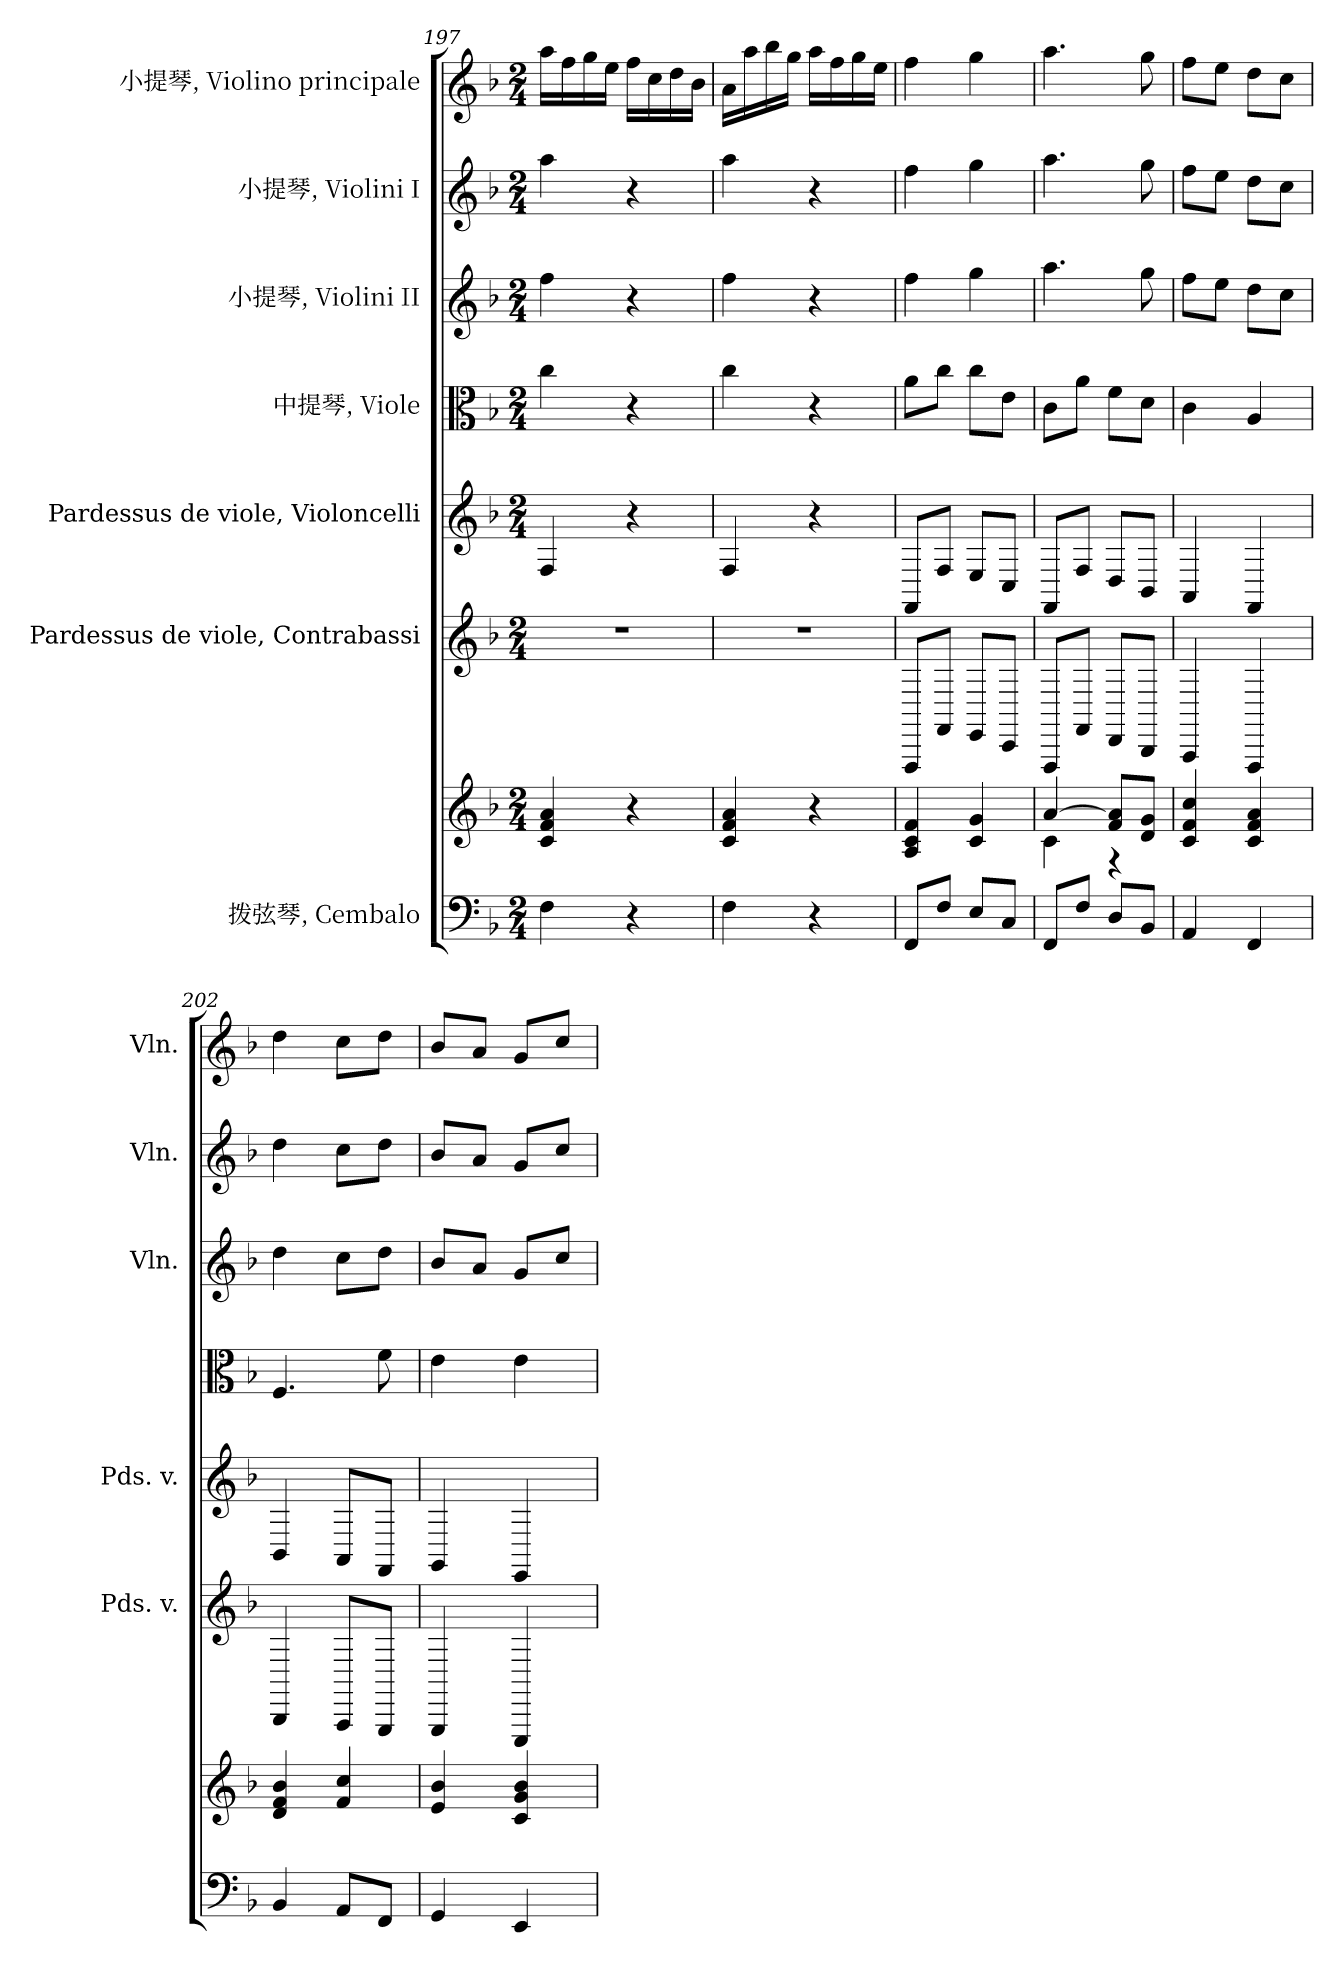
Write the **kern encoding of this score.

**kern	**kern	**kern	**kern	**kern	**kern	**kern	**kern
*part7	*part7	*part6	*part5	*part4	*part3	*part2	*part1
*staff8	*staff7	*staff6	*staff5	*staff4	*staff3	*staff2	*staff1
*I"拨弦琴, Cembalo	*	*I"Pardessus de viole, Contrabassi	*I"Pardessus de viole, Violoncelli	*I"中提琴, Viole	*I"小提琴, Violini II	*I"小提琴, Violini I	*I"小提琴, Violino principale
*	*	*I'Pds. v.	*I'Pds. v.	*	*I'Vln.	*I'Vln.	*I'Vln.
*clefF4	*clefG2	*clefG2	*clefG2	*clefC3	*clefG2	*clefG2	*clefG2
*k[b-]	*k[b-]	*k[b-]	*k[b-]	*k[b-]	*k[b-]	*k[b-]	*k[b-]
*M2/4	*M2/4	*M2/4	*M2/4	*M2/4	*M2/4	*M2/4	*M2/4
=197	=197	=197	=197	=197	=197	=197	=197
4F\	4c/ 4f/ 4a/	2r	4F/	4cc\	4ff\	4aa\	16aa\LL
.	.	.	.	.	.	.	16ff\
.	.	.	.	.	.	.	16gg\
.	.	.	.	.	.	.	16ee\JJ
4r	4r	.	4r	4r	4r	4r	16ff\LL
.	.	.	.	.	.	.	16cc\
.	.	.	.	.	.	.	16dd\
.	.	.	.	.	.	.	16b-\JJ
=198	=198	=198	=198	=198	=198	=198	=198
4F\	4c/ 4f/ 4a/	2r	4F/	4cc\	4ff\	4aa\	16a\LL
.	.	.	.	.	.	.	16aa\
.	.	.	.	.	.	.	16bb-\
.	.	.	.	.	.	.	16gg\JJ
4r	4r	.	4r	4r	4r	4r	16aa\LL
.	.	.	.	.	.	.	16ff\
.	.	.	.	.	.	.	16gg\
.	.	.	.	.	.	.	16ee\JJ
=199	=199	=199	=199	=199	=199	=199	=199
8FF/L	4A/ 4c/ 4f/	8FFF/L	8FF/L	8a\L	4ff\	4ff\	4ff\
8F/J	.	8FF/J	8F/J	8cc\J	.	.	.
8E/L	4c/ 4g/	8EE/L	8E/L	8cc\L	4gg\	4gg\	4gg\
8C/J	.	8CC/J	8C/J	8e\J	.	.	.
=200	=200	=200	=200	=200	=200	=200	=200
*	*^	*	*	*	*	*	*
8FF/L	[4a/	4c\	8FFF/L	8FF/L	8c\L	4.aa\	4.aa\	4.aa\
8F/J	.	.	8FF/J	8F/J	8a\J	.	.	.
8D/L	8f/ 8a/]L	4r	8DD/L	8D/L	8f\L	.	.	.
8BB-/J	8d/ 8g/J	.	8BBB-/J	8BB-/J	8d\J	8gg\	8gg\	8gg\
*	*v	*v	*	*	*	*	*	*
!!LO:PB:g=z
=201	=201	=201	=201	=201	=201	=201	=201
4AA/	4c/ 4f/ 4cc/	4AAA/	4AA/	4c\	8ff\L	8ff\L	8ff\L
.	.	.	.	.	8ee\J	8ee\J	8ee\J
4FF/	4c/ 4f/ 4a/	4FFF/	4FF/	4A/	8dd\L	8dd\L	8dd\L
.	.	.	.	.	8cc\J	8cc\J	8cc\J
=202	=202	=202	=202	=202	=202	=202	=202
4BB-/	4d/ 4f/ 4b-/	4BBB-/	4BB-/	4.F/	4dd\	4dd\	4dd\
8AA/L	4f/ 4cc/	8AAA/L	8AA/L	.	8cc\L	8cc\L	8cc\L
8FF/J	.	8GGG/J	8FF/J	8f\	8dd\J	8dd\J	8dd\J
=203	=203	=203	=203	=203	=203	=203	=203
4GG/	4e/ 4b-/	4GGG/	4GG/	4e\	8b-/L	8b-/L	8b-/L
.	.	.	.	.	8a/J	8a/J	8a/J
4EE/	4c/ 4g/ 4b-/	4EEE/	4EE/	4e\	8g/L	8g/L	8g/L
.	.	.	.	.	8cc/J	8cc/J	8cc/J
=	=	=	=	=	=	=	=
*-	*-	*-	*-	*-	*-	*-	*-
